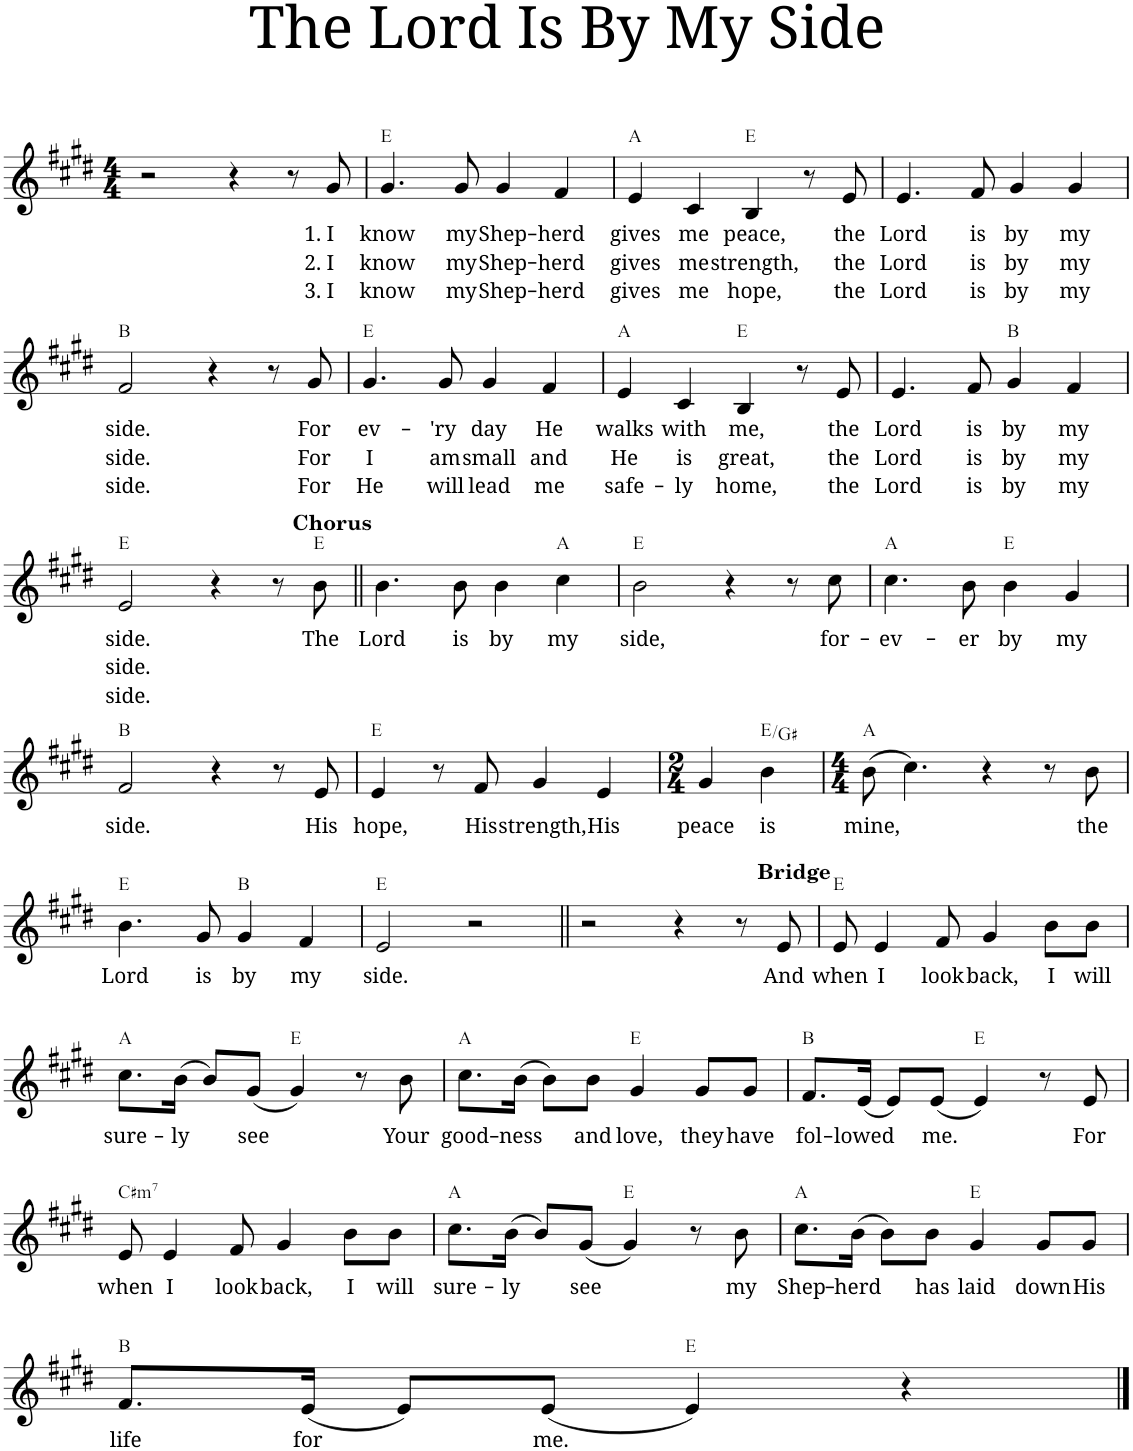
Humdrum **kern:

**kern	**text	**text	**text	**harte
*part1	*part1	*part1	*part1	*part1
*staff1	*staff1	*staff1	*staff1	*
*I"Piano	*	*	*	*
*I'Pno.	*	*	*	*
*clefG2	*	*	*	*
*k[f#c#g#d#]	*	*	*	*
*M4/4	*	*	*	*
=1	=1	=1	=1	=1
2r	.	.	.	.
4r	.	.	.	.
8r	.	.	.	.
!	!LO:LY:b	!LO:LY:b	!LO:LY:b	!
8g#/	1. I	2. I	3. I	.
=2	=2	=2	=2	=2
!	!LO:LY:b	!LO:LY:b	!LO:LY:b	!
4.g#/	know	know	know	E:maj
!	!LO:LY:b	!LO:LY:b	!LO:LY:b	!
8g#/	my	my	my	.
!	!LO:LY:b	!LO:LY:b	!LO:LY:b	!
4g#/	Shep-	Shep-	Shep-	.
!	!LO:LY:b	!LO:LY:b	!LO:LY:b	!
4f#/	-herd	-herd	-herd	.
=3	=3	=3	=3	=3
!	!LO:LY:b	!LO:LY:b	!LO:LY:b	!
4e/	gives	gives	gives	A:maj
!	!LO:LY:b	!LO:LY:b	!LO:LY:b	!
4c#/	me	me	me	.
!	!LO:LY:b	!LO:LY:b	!LO:LY:b	!
4B/	peace,	strength,	hope,	E:maj
8r	.	.	.	.
!	!LO:LY:b	!LO:LY:b	!LO:LY:b	!
8e/	the	the	the	.
=4	=4	=4	=4	=4
!	!LO:LY:b	!LO:LY:b	!LO:LY:b	!
4.e/	Lord	Lord	Lord	.
!	!LO:LY:b	!LO:LY:b	!LO:LY:b	!
8f#/	is	is	is	.
!	!LO:LY:b	!LO:LY:b	!LO:LY:b	!
4g#/	by	by	by	.
!	!LO:LY:b	!LO:LY:b	!LO:LY:b	!
4g#/	my	my	my	.
!!LO:LB:g=z
=5	=5	=5	=5	=5
!	!LO:LY:b	!LO:LY:b	!LO:LY:b	!
2f#/	side.	side.	side.	B:maj
4r	.	.	.	.
8r	.	.	.	.
!	!LO:LY:b	!LO:LY:b	!LO:LY:b	!
8g#/	For	For	For	.
=6	=6	=6	=6	=6
!	!LO:LY:b	!LO:LY:b	!LO:LY:b	!
4.g#/	ev-	I	He	E:maj
!	!LO:LY:b	!LO:LY:b	!LO:LY:b	!
8g#/	-'ry	am	will	.
!	!LO:LY:b	!LO:LY:b	!LO:LY:b	!
4g#/	day	small	lead	.
!	!LO:LY:b	!LO:LY:b	!LO:LY:b	!
4f#/	He	and	me	.
=7	=7	=7	=7	=7
!	!LO:LY:b	!LO:LY:b	!LO:LY:b	!
4e/	walks	He	safe-	A:maj
!	!LO:LY:b	!LO:LY:b	!LO:LY:b	!
4c#/	with	is	-ly	.
!	!LO:LY:b	!LO:LY:b	!LO:LY:b	!
4B/	me,	great,	home,	E:maj
8r	.	.	.	.
!	!LO:LY:b	!LO:LY:b	!LO:LY:b	!
8e/	the	the	the	.
=8	=8	=8	=8	=8
!	!LO:LY:b	!LO:LY:b	!LO:LY:b	!
4.e/	Lord	Lord	Lord	.
!	!LO:LY:b	!LO:LY:b	!LO:LY:b	!
8f#/	is	is	is	.
!	!LO:LY:b	!LO:LY:b	!LO:LY:b	!
4g#/	by	by	by	B:maj
!	!LO:LY:b	!LO:LY:b	!LO:LY:b	!
4f#/	my	my	my	.
!!LO:LB:g=z
=9	=9	=9	=9	=9
!	!LO:LY:b	!LO:LY:b	!LO:LY:b	!
2e/	side.	side.	side.	E:maj
4r	.	.	.	.
8r	.	.	.	.
!LO:TX:a:B:t=Chorus	!	!	!	!
!	!LO:LY:b	!	!	!
8b\	The	.	.	E:maj
=10||	=10||	=10||	=10||	=10||
!	!LO:LY:b	!	!	!
4.b\	Lord	.	.	.
!	!LO:LY:b	!	!	!
8b\	is	.	.	.
!	!LO:LY:b	!	!	!
4b\	by	.	.	.
!	!LO:LY:b	!	!	!
4cc#\	my	.	.	A:maj
=11	=11	=11	=11	=11
!	!LO:LY:b	!	!	!
2b\	side,	.	.	E:maj
4r	.	.	.	.
8r	.	.	.	.
!	!LO:LY:b	!	!	!
8cc#\	for-	.	.	.
=12	=12	=12	=12	=12
!	!LO:LY:b	!	!	!
4.cc#\	-ev-	.	.	A:maj
!	!LO:LY:b	!	!	!
8b\	-er	.	.	.
!	!LO:LY:b	!	!	!
4b\	by	.	.	E:maj
!	!LO:LY:b	!	!	!
4g#/	my	.	.	.
!!LO:LB:g=z
=13	=13	=13	=13	=13
!	!LO:LY:b	!	!	!
2f#/	side.	.	.	B:maj
4r	.	.	.	.
8r	.	.	.	.
!	!LO:LY:b	!	!	!
8e/	His	.	.	.
=14	=14	=14	=14	=14
!	!LO:LY:b	!	!	!
4e/	hope,	.	.	E:maj
8r	.	.	.	.
!	!LO:LY:b	!	!	!
8f#/	His	.	.	.
!	!LO:LY:b	!	!	!
4g#/	strength,	.	.	.
!	!LO:LY:b	!	!	!
4e/	His	.	.	.
=15	=15	=15	=15	=15
*M2/4	*	*	*	*
!	!LO:LY:b	!	!	!
4g#/	peace	.	.	.
!	!LO:LY:b	!	!	!
4b\	is	.	.	E:maj/3
=16	=16	=16	=16	=16
*M4/4	*	*	*	*
!	!LO:LY:b	!	!	!
(8b\	mine,	.	.	A:maj
4.cc#\)	.	.	.	.
4r	.	.	.	.
8r	.	.	.	.
!	!LO:LY:b	!	!	!
8b\	the	.	.	.
!!LO:LB:g=z
=17	=17	=17	=17	=17
!	!LO:LY:b	!	!	!
4.b\	Lord	.	.	E:maj
!	!LO:LY:b	!	!	!
8g#/	is	.	.	.
!	!LO:LY:b	!	!	!
4g#/	by	.	.	B:maj
!	!LO:LY:b	!	!	!
4f#/	my	.	.	.
=18	=18	=18	=18	=18
!	!LO:LY:b	!	!	!
2e/	side.	.	.	E:maj
2r	.	.	.	.
=19||	=19||	=19||	=19||	=19||
2r	.	.	.	.
4r	.	.	.	.
8r	.	.	.	.
!LO:TX:a:B:t=Bridge	!	!	!	!
!	!LO:LY:b	!	!	!
8e/	And	.	.	.
=20	=20	=20	=20	=20
!	!LO:LY:b	!	!	!
8e/	when	.	.	E:maj
!	!LO:LY:b	!	!	!
4e/	I	.	.	.
!	!LO:LY:b	!	!	!
8f#/	look	.	.	.
!	!LO:LY:b	!	!	!
4g#/	back,	.	.	.
!	!LO:LY:b	!	!	!
8b\L	I	.	.	.
!	!LO:LY:b	!	!	!
8b\J	will	.	.	.
!!LO:LB:g=z
=21	=21	=21	=21	=21
!	!LO:LY:b	!	!	!
8.cc#\L	sure-	.	.	A:maj
!	!LO:LY:b	!	!	!
(16b\Jk	-ly	.	.	.
8b/L)	.	.	.	.
!	!LO:LY:b	!	!	!
(8g#/J	see	.	.	.
4g#/)	.	.	.	E:maj
8r	.	.	.	.
!	!LO:LY:b	!	!	!
8b\	Your	.	.	.
=22	=22	=22	=22	=22
!	!LO:LY:b	!	!	!
8.cc#\L	good-	.	.	A:maj
!	!LO:LY:b	!	!	!
(16b\Jk	-ness	.	.	.
8b\L)	.	.	.	.
!	!LO:LY:b	!	!	!
8b\J	and	.	.	.
!	!LO:LY:b	!	!	!
4g#/	love,	.	.	E:maj
!	!LO:LY:b	!	!	!
8g#/L	they	.	.	.
!	!LO:LY:b	!	!	!
8g#/J	have	.	.	.
=23	=23	=23	=23	=23
!	!LO:LY:b	!	!	!
8.f#/L	fol-	.	.	B:maj
!	!LO:LY:b	!	!	!
(16e/Jk	-lowed	.	.	.
8e/L)	.	.	.	.
!	!LO:LY:b	!	!	!
(8e/J	me.	.	.	.
4e/)	.	.	.	E:maj
8r	.	.	.	.
!	!LO:LY:b	!	!	!
8e/	For	.	.	.
!!LO:LB:g=z
=24	=24	=24	=24	=24
!	!LO:LY:b	!	!	!LO:H:kt=m7
8e/	when	.	.	C#:min7
!	!LO:LY:b	!	!	!
4e/	I	.	.	.
!	!LO:LY:b	!	!	!
8f#/	look	.	.	.
!	!LO:LY:b	!	!	!
4g#/	back,	.	.	.
!	!LO:LY:b	!	!	!
8b\L	I	.	.	.
!	!LO:LY:b	!	!	!
8b\J	will	.	.	.
=25	=25	=25	=25	=25
!	!LO:LY:b	!	!	!
8.cc#\L	sure-	.	.	A:maj
!	!LO:LY:b	!	!	!
(16b\Jk	-ly	.	.	.
8b/L)	.	.	.	.
!	!LO:LY:b	!	!	!
(8g#/J	see	.	.	.
4g#/)	.	.	.	E:maj
8r	.	.	.	.
!	!LO:LY:b	!	!	!
8b\	my	.	.	.
=26	=26	=26	=26	=26
!	!LO:LY:b	!	!	!
8.cc#\L	Shep-	.	.	A:maj
!	!LO:LY:b	!	!	!
(16b\Jk	-herd	.	.	.
8b\L)	.	.	.	.
!	!LO:LY:b	!	!	!
8b\J	has	.	.	.
!	!LO:LY:b	!	!	!
4g#/	laid	.	.	E:maj
!	!LO:LY:b	!	!	!
8g#/L	down	.	.	.
!	!LO:LY:b	!	!	!
8g#/J	His	.	.	.
!!LO:LB:g=z
=27	=27	=27	=27	=27
!	!LO:LY:b	!	!	!
8.f#/L	life	.	.	B:maj
!	!LO:LY:b	!	!	!
(16e/Jk	for	.	.	.
8e/L)	.	.	.	.
!	!LO:LY:b	!	!	!
(8e/J	me.	.	.	.
4e/)	.	.	.	E:maj
4r	.	.	.	.
==	==	==	==	==
*-	*-	*-	*-	*-
